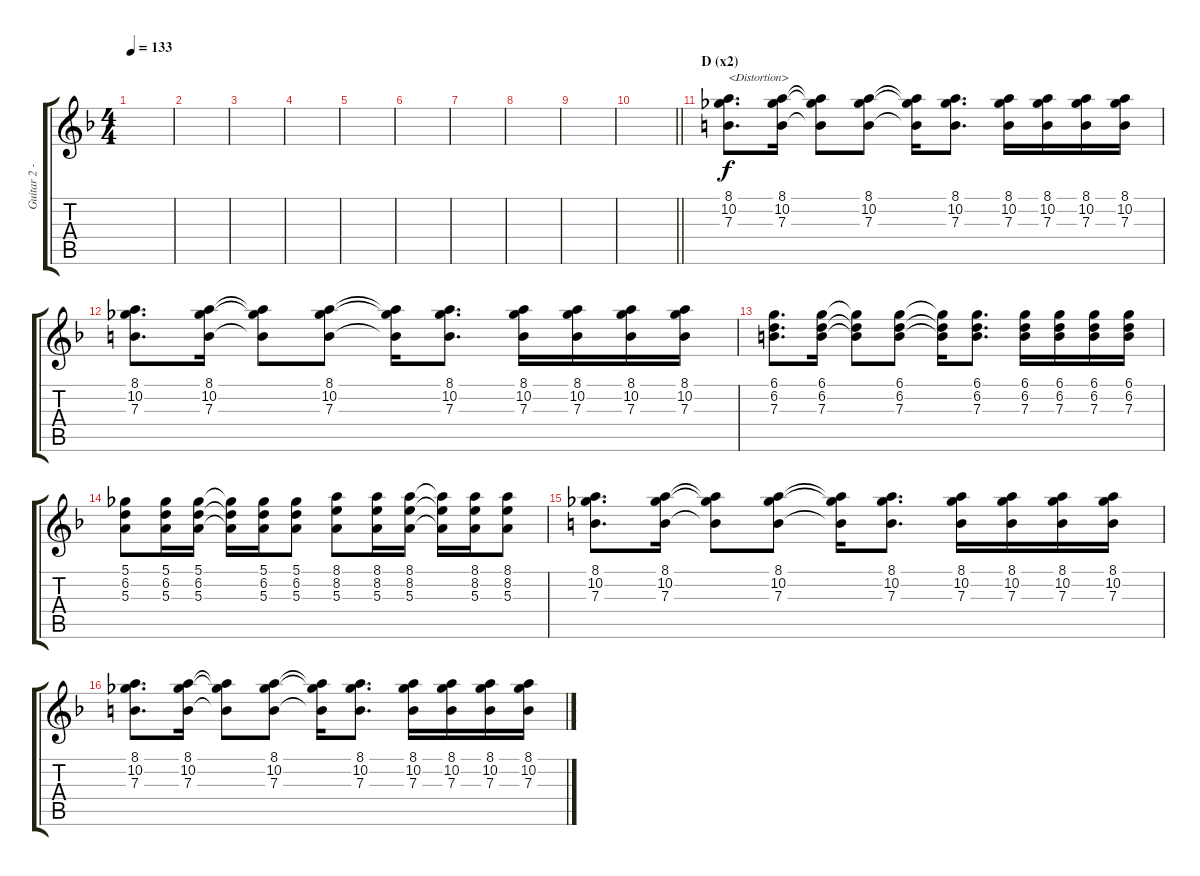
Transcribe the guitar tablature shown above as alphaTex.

\track ("Guitar 2 - Uruha" "Guitar 2 -") {instrument distortionguitar}
\staff {score tabs}
\tuning (Db4 Ab3 E3 B2 Gb2 B1) {hide}
\ts (4 4)
\tempo 133
\clef g2
\ks f
|
|
|
|
|
|
|
|
|
\barLineRight lightlight
|
\section ("" "D (x2)")
(8.1 10.2 7.3).8{d txt "<Distortion>" volume 9 instrument distortionguitar} (8.1 10.2 7.3).16 (8.1{t} 10.2{t} 7.3{t}).8 (8.1 10.2 7.3).8 (8.1{t} 10.2{t} 7.3{t}).16 (8.1 10.2 7.3).8{d} (8.1 10.2 7.3).16 (8.1 10.2 7.3).16 (8.1 10.2 7.3).16 (8.1 10.2 7.3).16 |
(8.1 10.2 7.3).8{d} (8.1 10.2 7.3).16 (8.1{t} 10.2{t} 7.3{t}).8 (8.1 10.2 7.3).8 (8.1{t} 10.2{t} 7.3{t}).16 (8.1 10.2 7.3).8{d} (8.1 10.2 7.3).16 (8.1 10.2 7.3).16 (8.1 10.2 7.3).16 (8.1 10.2 7.3).16 |
(6.1 6.2 7.3).8{d} (6.1 6.2 7.3).16 (6.1{t} 6.2{t} 7.3{t}).8 (6.1 6.2 7.3).8 (6.1{t} 6.2{t} 7.3{t}).16 (6.1 6.2 7.3).8{d} (6.1 6.2 7.3).16 (6.1 6.2 7.3).16 (6.1 6.2 7.3).16 (6.1 6.2 7.3).16 |
(5.1 6.2 5.3).8 (5.1 6.2 5.3).16 (5.1 6.2 5.3).16 (5.1{t} 6.2{t} 5.3{t}).16 (5.1 6.2 5.3).16 (5.1 6.2 5.3).8 (8.1 8.2 5.3).8 (8.1 8.2 5.3).16 (8.1 8.2 5.3).16 (8.1{t} 8.2{t} 5.3{t}).16 (8.1 8.2 5.3).16 (8.1 8.2 5.3).8 |
(8.1 10.2 7.3).8{d} (8.1 10.2 7.3).16 (8.1{t} 10.2{t} 7.3{t}).8 (8.1 10.2 7.3).8 (8.1{t} 10.2{t} 7.3{t}).16 (8.1 10.2 7.3).8{d} (8.1 10.2 7.3).16 (8.1 10.2 7.3).16 (8.1 10.2 7.3).16 (8.1 10.2 7.3).16 |
(8.1 10.2 7.3).8{d} (8.1 10.2 7.3).16 (8.1{t} 10.2{t} 7.3{t}).8 (8.1 10.2 7.3).8 (8.1{t} 10.2{t} 7.3{t}).16 (8.1 10.2 7.3).8{d} (8.1 10.2 7.3).16 (8.1 10.2 7.3).16 (8.1 10.2 7.3).16 (8.1 10.2 7.3).16
